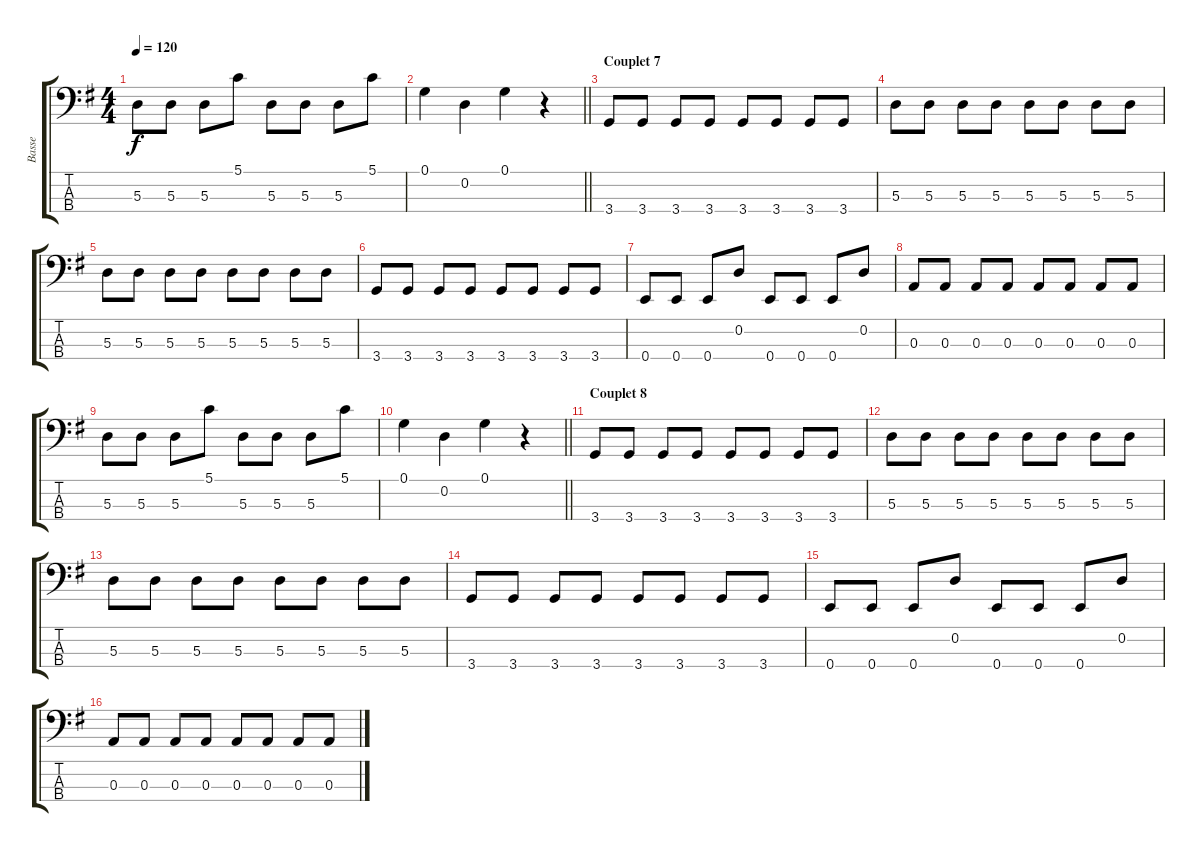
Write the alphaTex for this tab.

\track ("Basse" "Basse") {instrument acousticbass}
\staff {score tabs}
\tuning (G2 D2 A1 E1) {hide}
\ts (4 4)
\tempo 120
\clef f4
\ks g
5.3.8{dy f} 5.3.8 5.3.8 5.1.8 5.3.8 5.3.8 5.3.8 5.1.8 |
\barLineRight lightlight
0.1.4 0.2.4 0.1.4 r.4 |
\section ("" "Couplet 7")
3.4.8 3.4.8 3.4.8 3.4.8 3.4.8 3.4.8 3.4.8 3.4.8 |
5.3.8 5.3.8 5.3.8 5.3.8 5.3.8 5.3.8 5.3.8 5.3.8 |
5.3.8 5.3.8 5.3.8 5.3.8 5.3.8 5.3.8 5.3.8 5.3.8 |
3.4.8 3.4.8 3.4.8 3.4.8 3.4.8 3.4.8 3.4.8 3.4.8 |
0.4.8 0.4.8 0.4.8 0.2.8 0.4.8 0.4.8 0.4.8 0.2.8 |
0.3.8 0.3.8 0.3.8 0.3.8 0.3.8 0.3.8 0.3.8 0.3.8 |
5.3.8 5.3.8 5.3.8 5.1.8 5.3.8 5.3.8 5.3.8 5.1.8 |
\barLineRight lightlight
0.1.4 0.2.4 0.1.4 r.4 |
\section ("" "Couplet 8")
3.4.8 3.4.8 3.4.8 3.4.8 3.4.8 3.4.8 3.4.8 3.4.8 |
5.3.8 5.3.8 5.3.8 5.3.8 5.3.8 5.3.8 5.3.8 5.3.8 |
5.3.8 5.3.8 5.3.8 5.3.8 5.3.8 5.3.8 5.3.8 5.3.8 |
3.4.8 3.4.8 3.4.8 3.4.8 3.4.8 3.4.8 3.4.8 3.4.8 |
0.4.8 0.4.8 0.4.8 0.2.8 0.4.8 0.4.8 0.4.8 0.2.8 |
0.3.8 0.3.8 0.3.8 0.3.8 0.3.8 0.3.8 0.3.8 0.3.8
